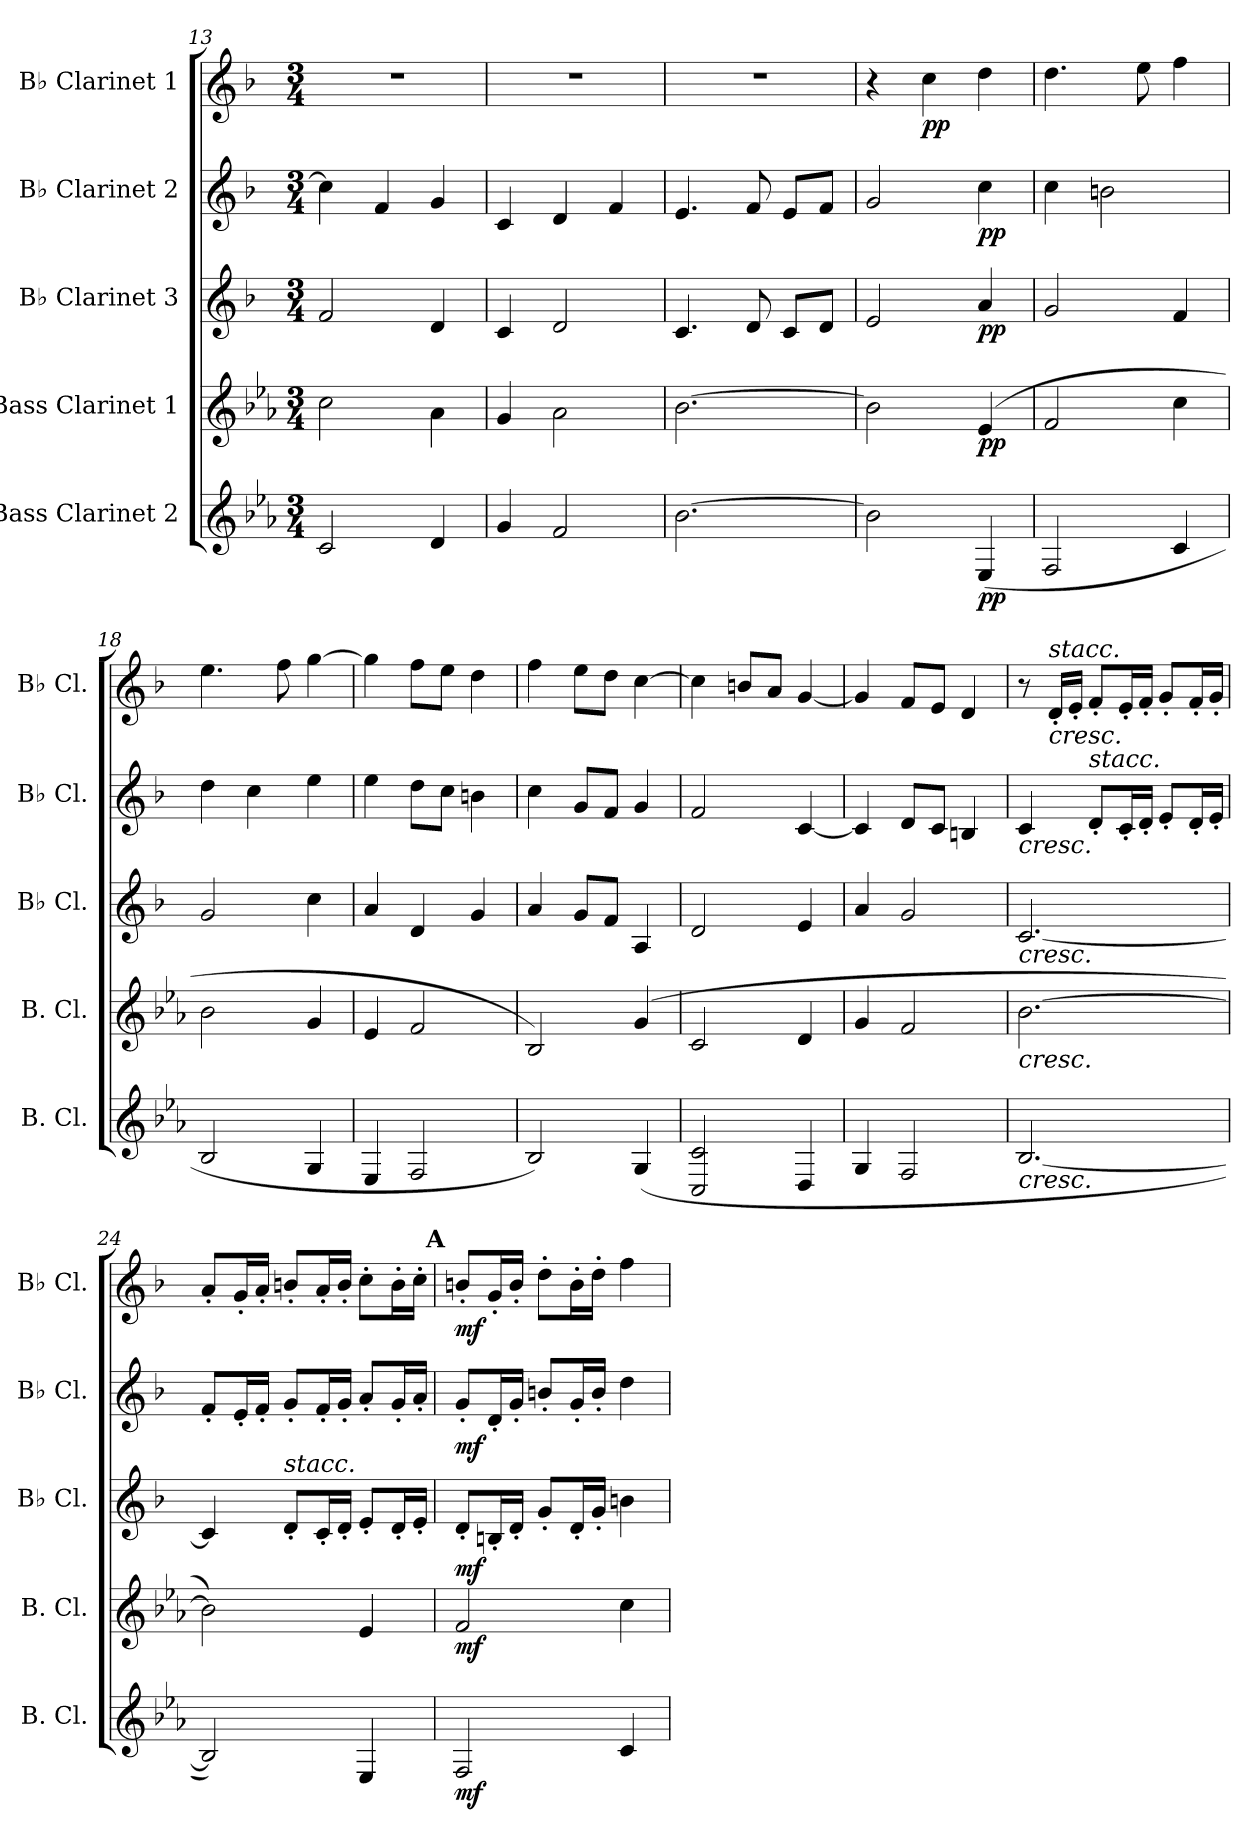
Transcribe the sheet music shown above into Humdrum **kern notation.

**kern	**dynam	**kern	**dynam	**kern	**dynam	**kern	**dynam	**kern	**dynam
*part5	*part5	*part4	*part4	*part3	*part3	*part2	*part2	*part1	*part1
*staff5	*staff5	*staff4	*staff4	*staff3	*staff3	*staff2	*staff2	*staff1	*staff1
*I"Bass Clarinet 2	*	*I"Bass Clarinet 1	*	*I"B♭ Clarinet 3	*	*I"B♭ Clarinet 2	*	*I"B♭ Clarinet 1	*
*I'B. Cl.	*	*I'B. Cl.	*	*I'B♭ Cl.	*	*I'B♭ Cl.	*	*I'B♭ Cl.	*
*clefG2	*	*clefG2	*	*clefG2	*	*clefG2	*	*clefG2	*
*ITrd8c14	*	*ITrd8c14	*	*ITrd1c2	*	*ITrd1c2	*	*ITrd1c2	*
*k[b-e-a-]	*	*k[b-e-a-]	*	*k[b-e-a-]	*	*k[b-e-a-]	*	*k[b-e-a-]	*
*M3/4	*	*M3/4	*	*M3/4	*	*M3/4	*	*M3/4	*
=13	=13	=13	=13	=13	=13	=13	=13	=13	=13
2C/	.	2c\	.	2e-/	.	4b-\]	.	2.r	.
.	.	.	.	.	.	4e-/	.	.	.
4D/	.	4A-\	.	4c/	.	4f/	.	.	.
=14	=14	=14	=14	=14	=14	=14	=14	=14	=14
4G/	.	4G/	.	4B-/	.	4B-/	.	2.r	.
2F/	.	2A-\	.	2c/	.	4c/	.	.	.
.	.	.	.	.	.	4e-/	.	.	.
=15	=15	=15	=15	=15	=15	=15	=15	=15	=15
[2.B-\	.	[2.B-\	.	4.B-/	.	4.d/	.	2.r	.
.	.	.	.	8c/	.	8e-/	.	.	.
.	.	.	.	8B-/L	.	8d/L	.	.	.
.	.	.	.	8c/J	.	8e-/J	.	.	.
=16	=16	=16	=16	=16	=16	=16	=16	=16	=16
2B-\]	.	2B-\]	.	2d/	.	2f/	.	4r	.
!	!	!	!	!	!	!	!	!	!LO:DY:b
.	.	.	.	.	.	.	.	4b-\	pp
!	!LO:DY:b	!	!LO:DY:b	!	!LO:DY:b	!	!LO:DY:b	!	!
(>4EE-/	pp	(>4E-/	pp	4g/	pp	4b-\	pp	4cc\	.
=17	=17	=17	=17	=17	=17	=17	=17	=17	=17
2FF/	.	2F/	.	2f/	.	4b-\	.	4.cc\	.
.	.	.	.	.	.	2an\	.	.	.
.	.	.	.	.	.	.	.	8dd\	.
4C/	.	4c\	.	4e-/	.	.	.	4ee-\	.
=18	=18	=18	=18	=18	=18	=18	=18	=18	=18
2BB-/	.	2B-\	.	2f/	.	4cc\	.	4.dd\	.
.	.	.	.	.	.	4b-\	.	.	.
.	.	.	.	.	.	.	.	8ee-\	.
4GG/	.	4G/	.	4b-\	.	4dd\	.	[4ff\	.
=19	=19	=19	=19	=19	=19	=19	=19	=19	=19
4EE-/	.	4E-/	.	4g/	.	4dd\	.	4ff\]	.
2FF/	.	2F/	.	4c/	.	8cc\L	.	8ee-\L	.
.	.	.	.	.	.	8b-\J	.	8dd\J	.
.	.	.	.	4f/	.	4an\	.	4cc\	.
=20	=20	=20	=20	=20	=20	=20	=20	=20	=20
2BB-/)	.	2BB-/)	.	4g/	.	4b-\	.	4ee-\	.
.	.	.	.	8f/L	.	8f/L	.	8dd\L	.
.	.	.	.	8e-/J	.	8e-/J	.	8cc\J	.
(>4GG/	.	(>4G/	.	4G/	.	4f/	.	[4b-\	.
!!LO:PB:g=z
=21	=21	=21	=21	=21	=21	=21	=21	=21	=21
2CC/ 2C/	.	2C/	.	2c/	.	2e-/	.	4b-\]	.
.	.	.	.	.	.	.	.	8an/L	.
.	.	.	.	.	.	.	.	8g/J	.
4DD/	.	4D/	.	4d/	.	[4B-/	.	[4f/	.
=22	=22	=22	=22	=22	=22	=22	=22	=22	=22
4GG/	.	4G/	.	4g/	.	4B-/]	.	4f/]	.
2FF/	.	2F/	.	2f/	.	8c/L	.	8e-/L	.
.	.	.	.	.	.	8B-/J	.	8d/J	.
.	.	.	.	.	.	4An/	.	4c/	.
=23	=23	=23	=23	=23	=23	=23	=23	=23	=23
!	!	!	!	!	!	!LO:TX:b:i:t=cresc.	!	!	!
!	!	!	!	!LO:TX:b:i:t=cresc.	!	!	!	!	!
!	!	!LO:TX:b:i:t=cresc.	!	!	!	!	!	!	!
!LO:TX:b:i:t=cresc.	!	!	!	!	!	!	!	!	!
[2.BB-/	.	[2.B-\	.	[2.B-/	.	4B-/	.	8r	.
!	!	!	!	!	!	!	!	!LO:TX:a:i:t=stacc.	!
!	!	!	!	!	!	!	!	!LO:TX:b:i:t=cresc.	!
.	.	.	.	.	.	.	.	16c'/LL	.
.	.	.	.	.	.	.	.	16d'/JJ	.
!	!	!	!	!	!	!LO:TX:a:i:t=stacc.	!	!	!
.	.	.	.	.	.	8c'/L	.	8e-'/L	.
.	.	.	.	.	.	16B-'/L	.	16d'/L	.
.	.	.	.	.	.	16c'/JJ	.	16e-'/JJ	.
.	.	.	.	.	.	8d'/L	.	8f'/L	.
.	.	.	.	.	.	16c'/L	.	16e-'/L	.
.	.	.	.	.	.	16d'/JJ	.	16f'/JJ	.
=24	=24	=24	=24	=24	=24	=24	=24	=24	=24
2BB-/])	.	2B-\])	.	4B-/]	.	8e-'/L	.	8g'/L	.
.	.	.	.	.	.	16d'/L	.	16f'/L	.
.	.	.	.	.	.	16e-'/JJ	.	16g'/JJ	.
!	!	!	!	!LO:TX:a:i:t=stacc.	!	!	!	!	!
.	.	.	.	8c'/L	.	8f'/L	.	8an'/L	.
.	.	.	.	16B-'/L	.	16e-'/L	.	16g'/L	.
.	.	.	.	16c'/JJ	.	16f'/JJ	.	16a'/JJ	.
4EE-/	.	4E-/	.	8d'/L	.	8g'/L	.	8b-'\L	.
.	.	.	.	16c'/L	.	16f'/L	.	16a'\L	.
.	.	.	.	16d'/JJ	.	16g'/JJ	.	16b-'\JJ	.
!!LO:REH:place=s1:a:B:enc=none:fs=14:t=A
=25	=25	=25	=25	=25	=25	=25	=25	=25	=25
!	!LO:DY:b	!	!LO:DY:b	!	!LO:DY:b	!	!LO:DY:b	!	!LO:DY:b
2FF/	mf	2F/	mf	8c'/L	mf	8f'/L	mf	8an'/L	mf
.	.	.	.	16An'/L	.	16c'/L	.	16f'/L	.
.	.	.	.	16c'/JJ	.	16f'/JJ	.	16a'/JJ	.
.	.	.	.	8f'/L	.	8an'/L	.	8cc'\L	.
.	.	.	.	16c'/L	.	16f'/L	.	16a'\L	.
.	.	.	.	16f'/JJ	.	16a'/JJ	.	16cc'\JJ	.
4C/	.	4c\	.	4an\	.	4cc\	.	4ee-\	.
=	=	=	=	=	=	=	=	=	=
*-	*-	*-	*-	*-	*-	*-	*-	*-	*-
